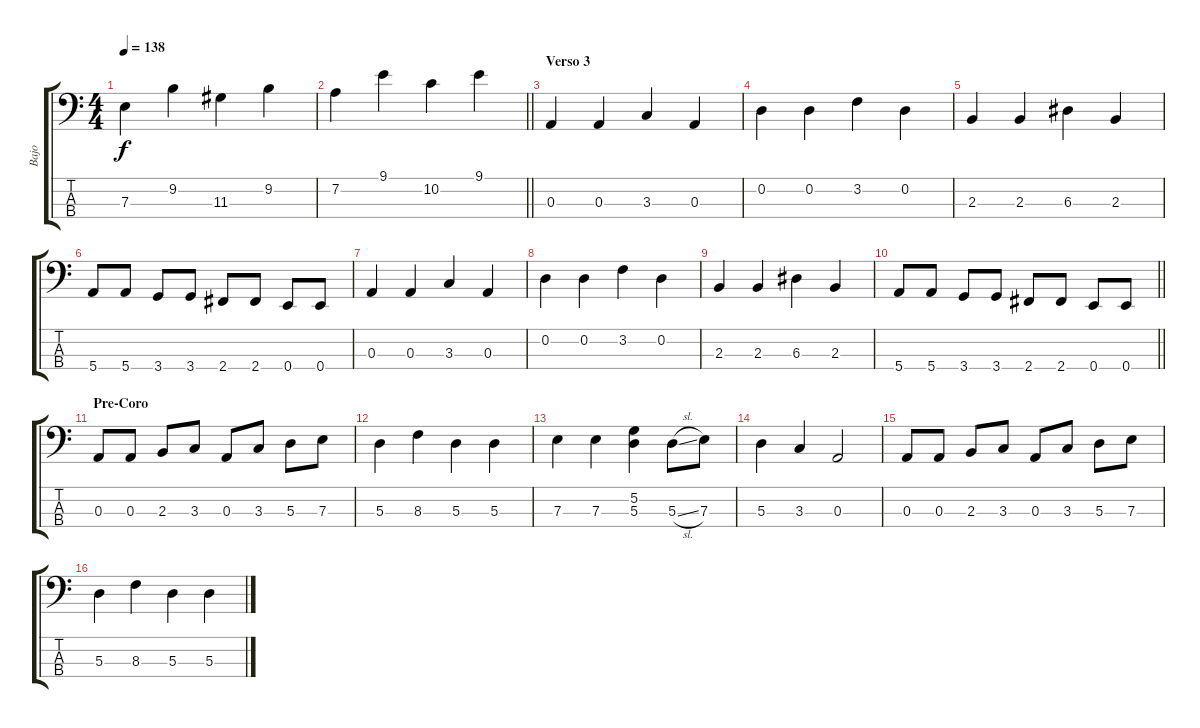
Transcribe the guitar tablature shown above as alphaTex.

\track ("Bajo" "Bajo") {instrument electricbassfinger}
\staff {score tabs}
\tuning (G2 D2 A1 E1) {hide}
\ts (4 4)
\tempo 138
\clef f4
\ks c
7.3.4{dy f} 9.2.4 11.3.4 9.2.4 |
\barLineRight lightlight
7.2.4 9.1.4 10.2.4 9.1.4 |
\section ("" "Verso 3")
0.3.4 0.3.4 3.3.4 0.3.4 |
0.2.4 0.2.4 3.2.4 0.2.4 |
2.3.4 2.3.4 6.3.4 2.3.4 |
5.4.8 5.4.8 3.4.8 3.4.8 2.4.8 2.4.8 0.4.8 0.4.8 |
0.3.4 0.3.4 3.3.4 0.3.4 |
0.2.4 0.2.4 3.2.4 0.2.4 |
2.3.4 2.3.4 6.3.4 2.3.4 |
\barLineRight lightlight
5.4.8 5.4.8 3.4.8 3.4.8 2.4.8 2.4.8 0.4.8 0.4.8 |
\section ("" "Pre-Coro")
0.3.8 0.3.8 2.3.8 3.3.8 0.3.8 3.3.8 5.3.8 7.3.8 |
5.3.4 8.3.4 5.3.4 5.3.4 |
7.3.4 7.3.4 (5.2 5.3).4 5.3{sl}.8 7.3.8 |
5.3.4 3.3.4 0.3.2 |
0.3.8 0.3.8 2.3.8 3.3.8 0.3.8 3.3.8 5.3.8 7.3.8 |
5.3.4 8.3.4 5.3.4 5.3.4
